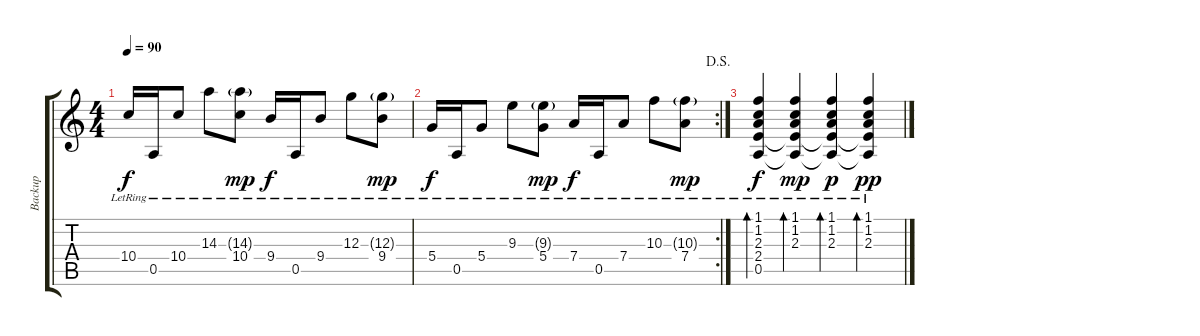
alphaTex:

\track ("Backup" "Backup") {instrument electricguitarclean}
\staff {score tabs}
\tuning (E4 B3 G3 D3 A2 E2) {hide}
\ts (4 4)
\tempo 90
\clef g2
\ks c
10.4{lr}.16{dy f} 0.5{lr}.16 10.4{lr}.8 14.3{lr}.8 (14.3{g lr} 10.4{lr}).8{dy mp} 9.4{lr}.16{dy f} 0.5{lr}.16 9.4{lr}.8 12.3{lr}.8 (12.3{g lr} 9.4{lr}).8{dy mp} |
\rc 2
\jump dalsegno
5.4{lr}.16{dy f} 0.5{lr}.16 5.4{lr}.8 9.3{lr}.8 (9.3{g lr} 5.4{lr}).8{dy mp} 7.4{lr}.16{dy f} 0.5{lr}.16 7.4{lr}.8 10.3{lr}.8 (10.3{g lr} 7.4{lr}).8{dy mp} |
(1.1{lr} 1.2{lr} 2.3{lr} 2.4{lr} 0.5{lr}).4{bd 240 dy f} (1.1{lr} 1.2{lr} 2.3{lr} 2.4{t} 0.5{t}).4{bd 240 dy mp} (1.1{lr} 1.2{lr} 2.3{lr} 2.4{t} 0.5{t}).4{bd 240 dy p} (1.1{lr} 1.2{lr} 2.3{lr} 2.4{t} 0.5{t}).4{bd 240 dy pp}
